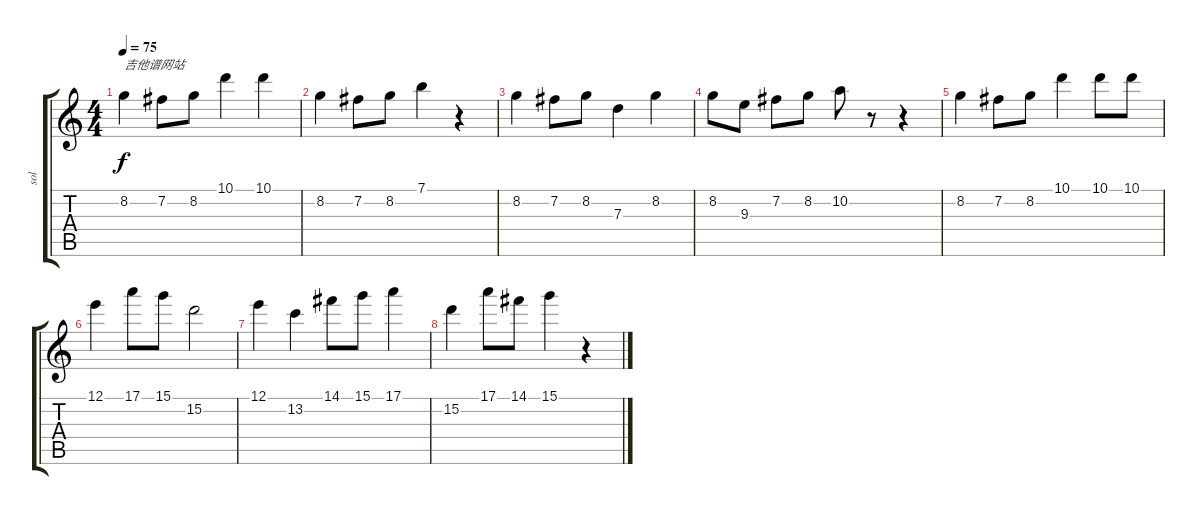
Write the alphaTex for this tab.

\track ("sol" "sol") {instrument acousticguitarnylon}
\staff {score tabs}
\tuning (E4 B3 G3 D3 A2 E2) {hide}
\ts (4 4)
\tempo 75
\clef g2
\ks c
8.2.4{txt "吉他谱网站" dy f instrument acousticguitarnylon} 7.2.8 8.2.8 10.1.4 10.1.4 |
8.2.4 7.2.8 8.2.8 7.1.4 r.4 |
8.2.4 7.2.8 8.2.8 7.3.4 8.2.4 |
8.2.8 9.3.8 7.2.8 8.2.8 10.2.8 r.8 r.4 |
8.2.4 7.2.8 8.2.8 10.1.4 10.1.8 10.1.8 |
12.1.4 17.1.8 15.1.8 15.2.2 |
12.1.4 13.2.4 14.1.8 15.1.8 17.1.4 |
15.2.4 17.1.8 14.1.8 15.1.4 r.4
